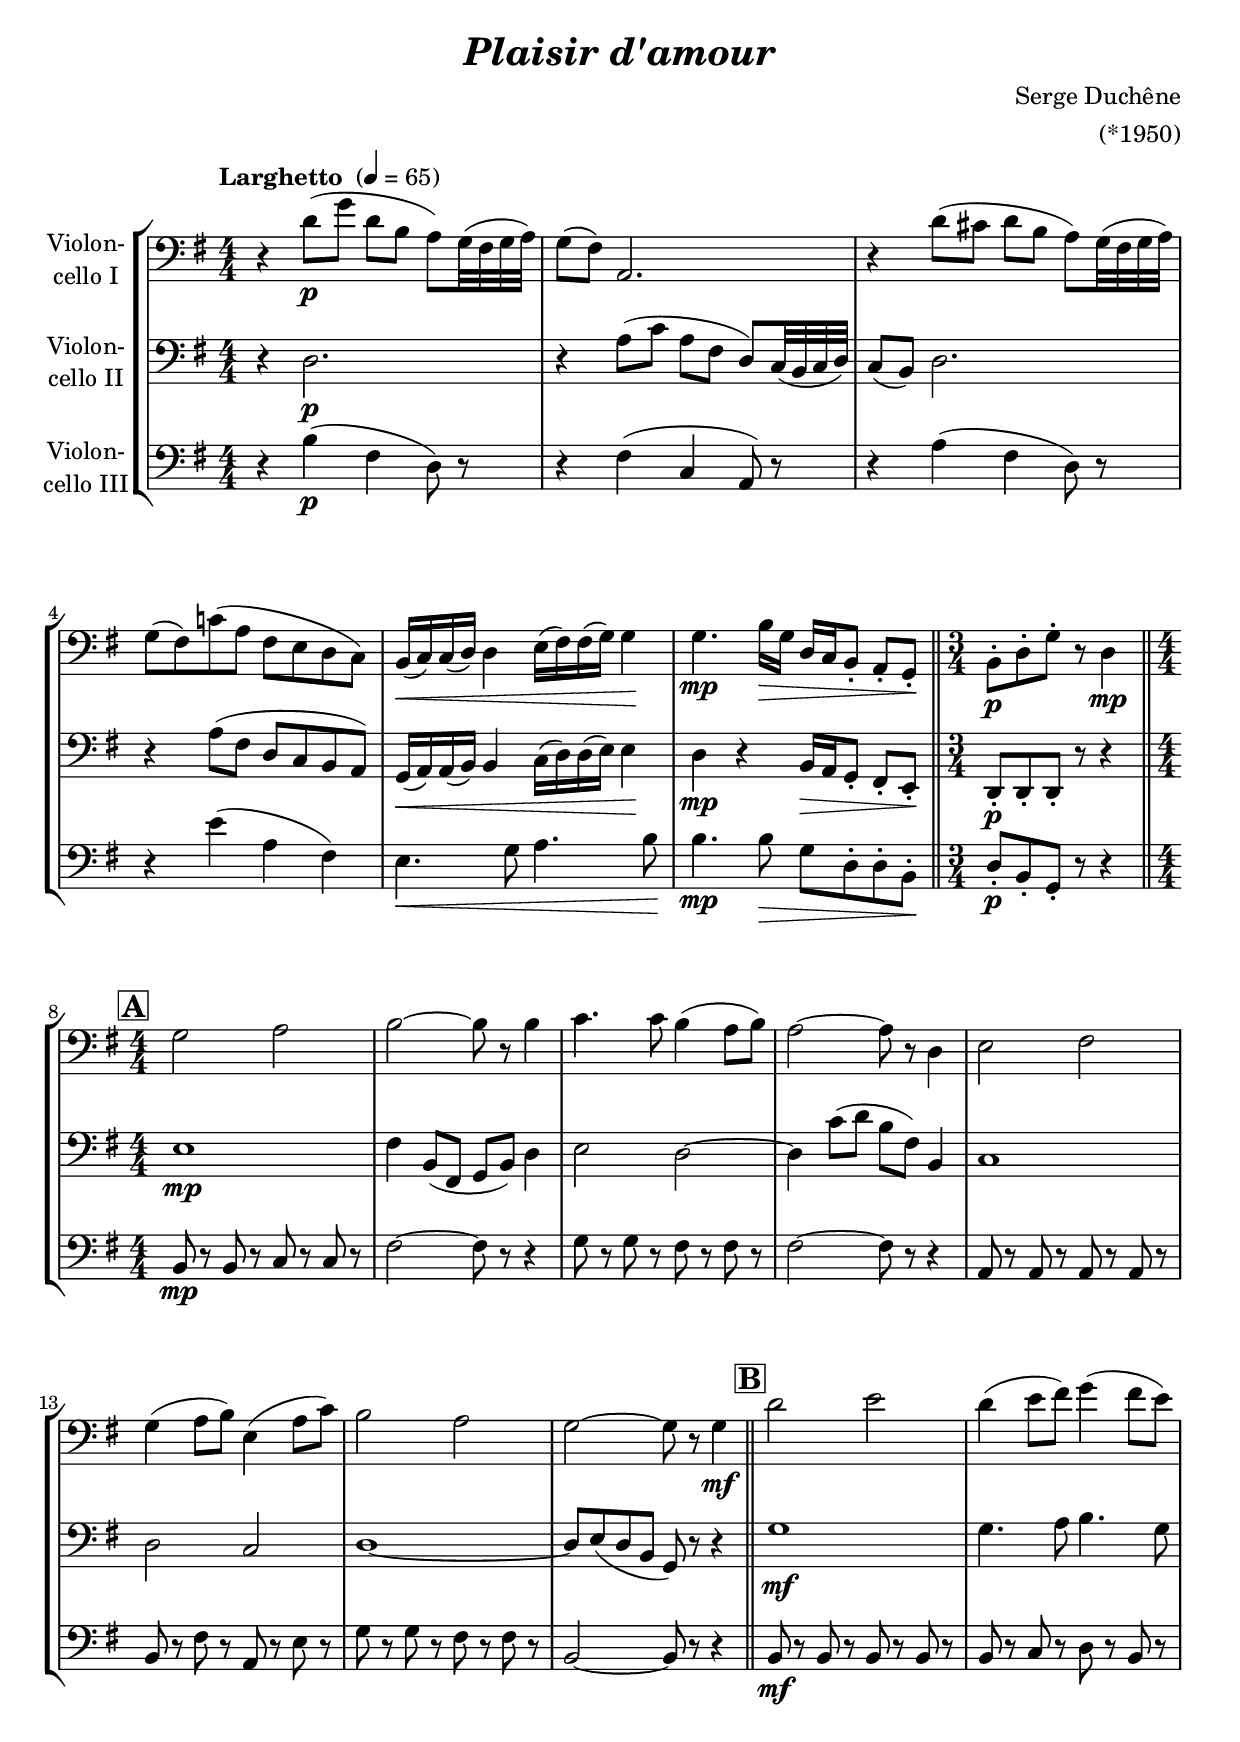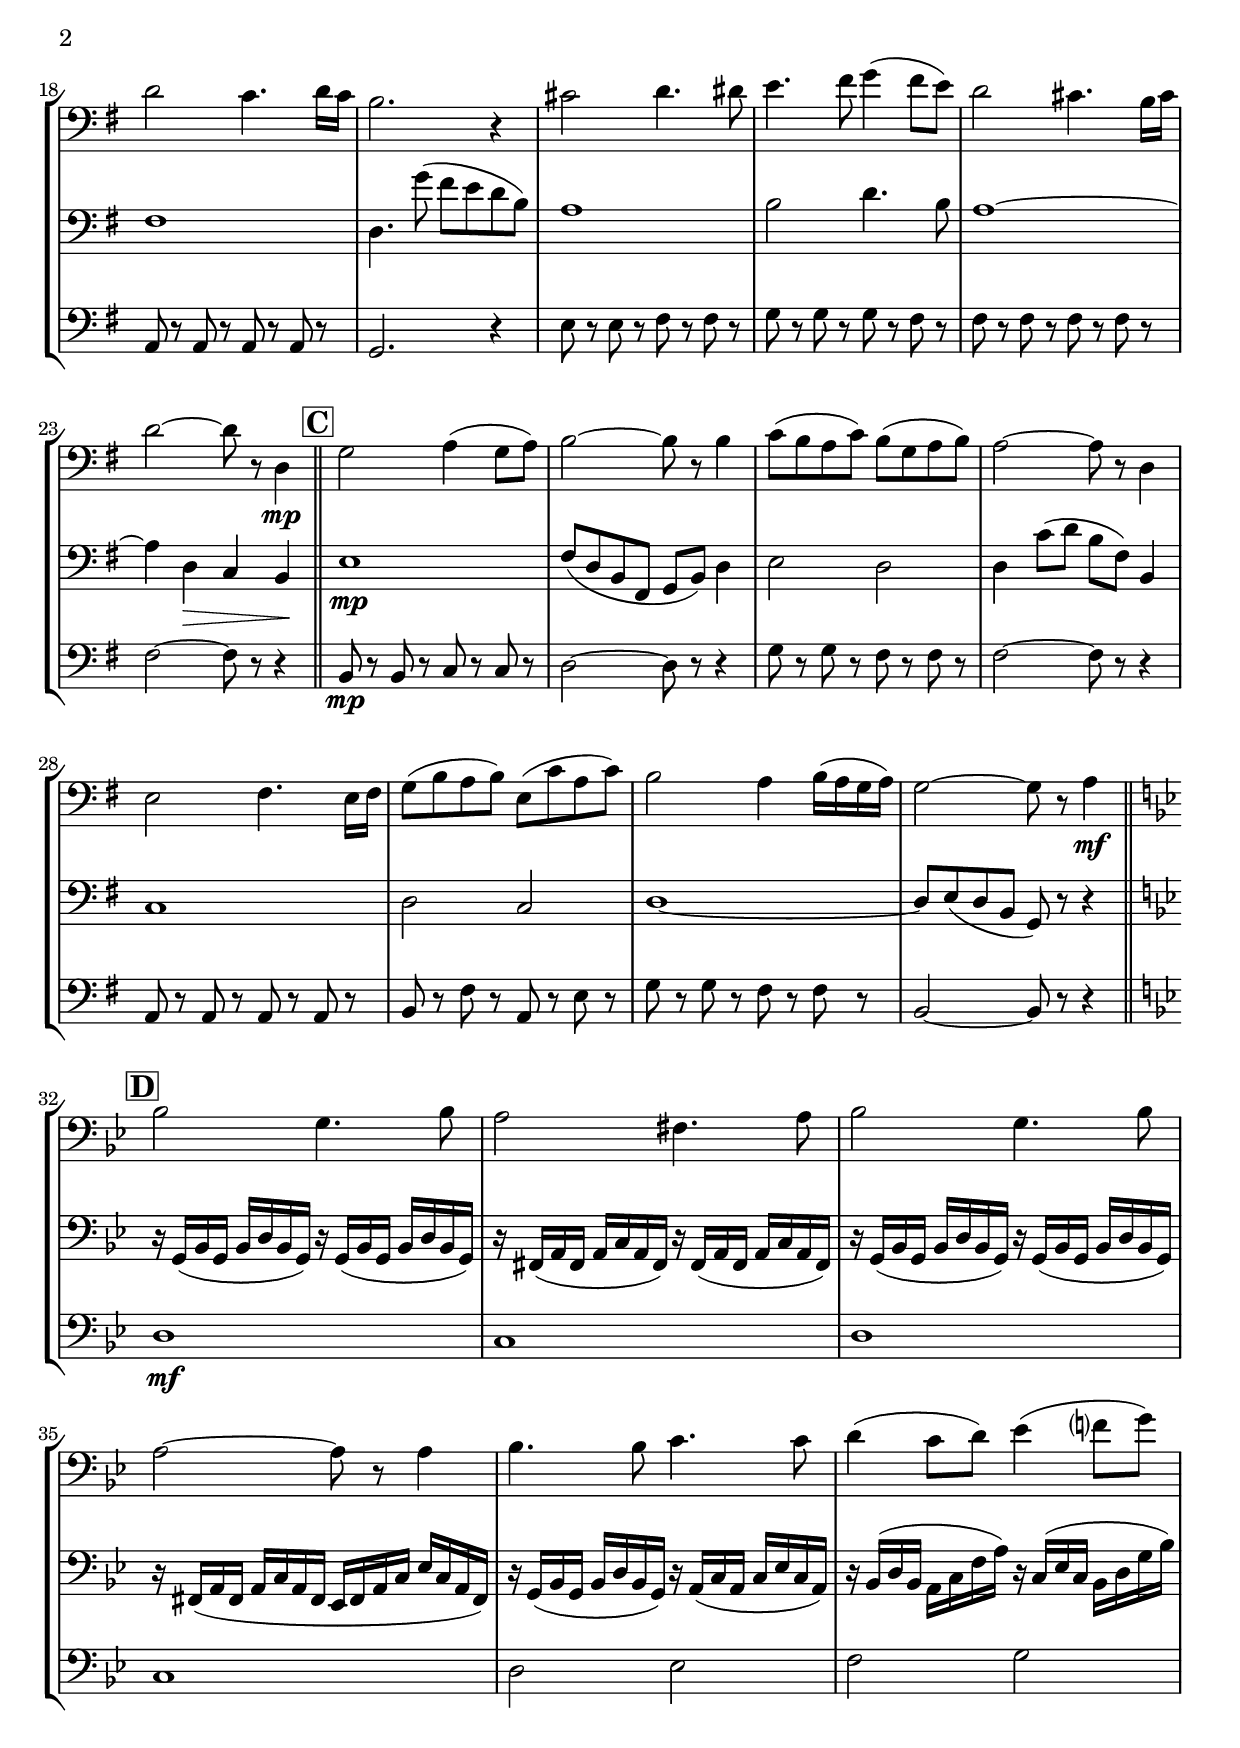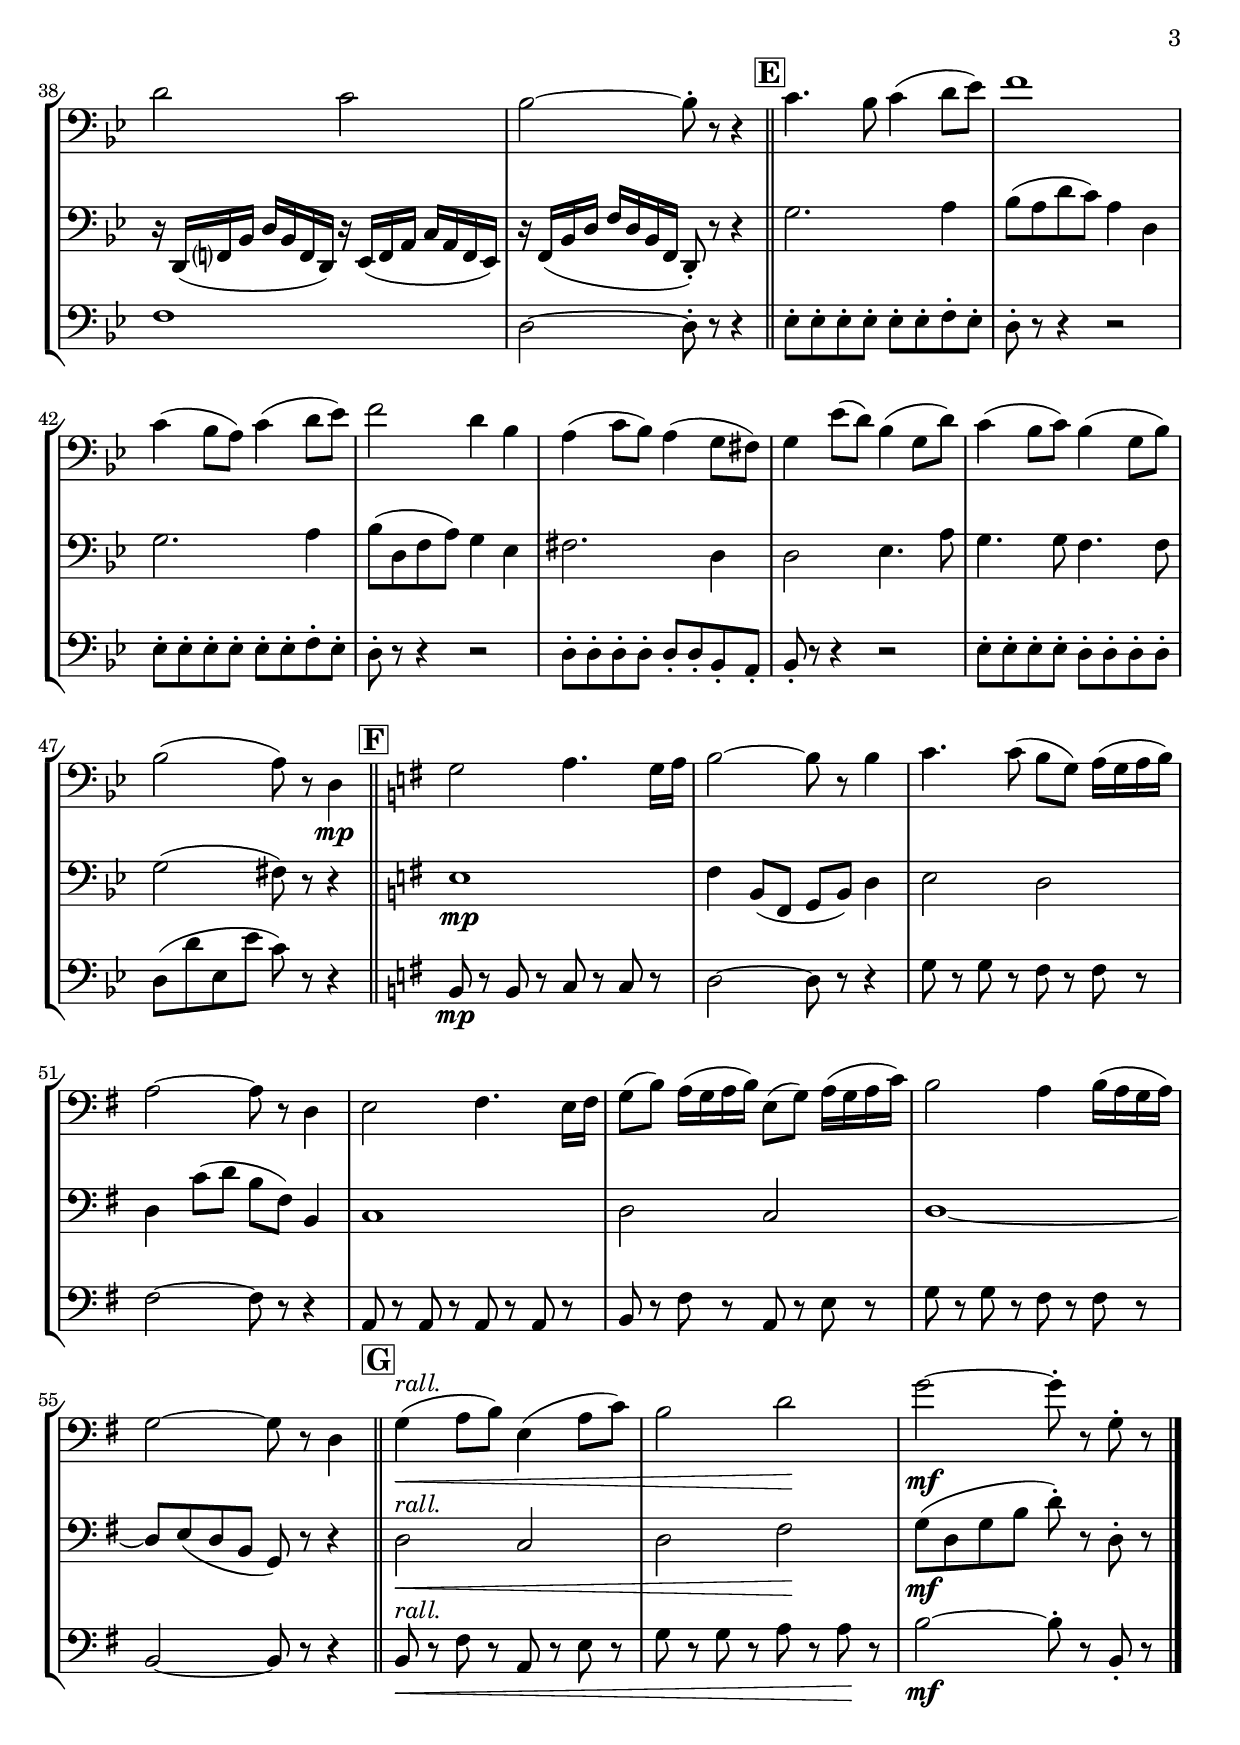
\version "2.18.2"
\include "deutsch.ly"

#(set-global-staff-size 21)

\header {
  title     = \markup \bold \italic "Plaisir d'amour"
  composer  = "Serge Duchêne"
  arranger  = "(*1950)"
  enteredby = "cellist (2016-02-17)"
%  piece     = ""
}

voiceconsts = {
  \key b \major
  \time 4/4
  \clef "bass"
  \tempo "Larghetto " 4=65
  \numericTimeSignature
  \compressFullBarRests
  \set tupletSpannerDuration = #(ly:make-moment 1 4)
  % Set default beaming for all staves
  %\set Timing.beamExceptions = #'()
  %\set Timing.baseMoment     = #(ly:make-moment 1 4)
  %\set Timing.beatStructure  = #'(1 1 1)
}

%mifl= "oboe"
mihi= "trumpet"
mist = "string ensemble 1"
%miva = "pizzicato strings"
%miba = "bassoon"
milo = "drawbar organ"
%miba = "harpsichord"
miba = "electric bass (finger)"

boxa = { \bar "||" \mark \markup \box \bold "A" \time 4/4 }
boxb = { \bar "||" \mark \markup \box \bold "B" }
boxc = { \bar "||" \mark \markup \box \bold "C" }
boxd = { \bar "||" \mark \markup \box \bold "D" \key b \minor }
boxe = { \bar "||" \mark \markup \box \bold "E" }
boxf = { \bar "||" \mark \markup \box \bold "F" \key b \major }
boxg = { \bar "||" \mark \markup \box \bold "G" }

rall = \markup \italic "rall."

va = \relative c'' {
  \voiceconsts

  r4 f8(\p b f d c) b32( a b c)
  b8( a) c,2.
  r4 f'8( e f d c) b32( a b c)
  b8( a) es'!( c a g f es)

  d16(\< es) es( f) f4 g16( a) a( b) b4\!
  b4.\mp d16\> b f es d8-. c-. b-.\! \bar "||" \time 3/4
  d-.\p f-. b-. r f4\mp \boxa
  b2 c
  d~ d8 r d4

  es4. es8 d4( c8 d)
  c2~ c8 r f,4
  g2 a
  b4( c8 d) g,4( c8 es)
  d2 c

  b~ b8 r b4\mf \boxb
  f'2 g
  f4( g8 a) b4( a8 g)
  f2 es4. f16 es
  d2. r4

  e2 f4. fis8
  g4. a8 b4( a8 g)
  f2 e4. d16 e
  f2~ f8 r f,4\mp \boxc
  b2 c4( b8 c)

  d2~ d8 r d4
  es8( d c es) d( b c d)
  c2~ c8 r f,4
  g2 a4. g16 a
  b8( d c d) g,( es' c es)

  d2 c4 d16( c b c)
  b2~ b8 r c4\mf \boxd
  des2 b4. des8

  c2 a4. c8
  des2 b4. des8

  c2~ c8 r c4
  des4. des8 es4. es8

  f4( es8 f) ges4( as?8 b)
  f2 es
  des~ des8-. r r4 \boxe

  es4. des8 es4( f8 ges)
  as1
  es4( des8 c) es4( f8 ges)
  as2 f4 des
  c( es8 des) c4( b8 a)

  b4 ges'8( f) des4( b8 f')
  es4( des8 es) des4( b8 des)
  des2( c8) r f,4\mp \boxf
  b2 c4. b16 c
  d2~ d8 r d4

  es4. es8( d b) c16( b c d)
  c2~ c8 r f,4
  g2 a4. g16 a
  b8( d) c16( b c d) g,8( b) c16( b c es)

  d2 c4 d16( c b c)
  b2~ b8 r f4 \boxg
  b(^\rall\< c8 d) g,4( c8 es)
  d2 f\!
  b~\mf b8-. r b,-. r \bar "|."
}

vb = \relative c' {
  \voiceconsts

  r4 f2.\p
  r4 c'8( es c a f) es32( d es f)
  es8( d) f2.
  r4 c'8( a f es d c)

  b16(\< c) c( d) d4 es16( f) f( g) g4\!
  f\mp r d16\> c b8-. a-. g-.\! \bar "||" \time 3/4
  f-.\p f-. f-. r r4 \boxa
  g'1\mp
  a4 d,8( a b d) f4

  g2 f~
  f4 es'8( f d a) d,4
  es1
  f2 es
  f1~

  f8 g( f d b) r r4 \boxb
  b'1\mf
  b4. c8 d4. b8
  a1
  f4. b'8( a g f d)

  c1
  d2 f4. d8
  c1~
  c4 f,\> es d\! \boxc
  g1\mp

  a8( f d a b d) f4
  g2 f
  f4 es'8( f d a) d,4
  es1
  f2 es

  f1~
  f8 g( f d b) r r4 \boxd
  r16 b( des b des f des b) r b( des b des f des b)

  r a( c a c es c a) r a( c a c es c a)
  r b( des b des f des b) r b( des b des f des b)

  r a( c a c es c a ges a c es ges es c a)
  r b( des b des f des b) r c( es c es ges es c)

  r des( f des c es as c) r es,( ges es des f b des)
  r f,,( as? des f des as f) r ges( as c es c as ges)
  r as( des f as f des as f8)-. r r4 \boxe

  b'2. c4
  des8( c f es) c4 f,
  b2. c4
  des8( f, as c) b4 ges
  a2. f4

  f2 ges4. c8
  b4. b8 as4. as8
  b2( a8) r r4 \boxf
  g1\mp
  a4 d,8( a b d) f4

  g2 f
  f4 es'8( f d a) d,4
  es1
  f2 es

  f1~
  f8 g( f d b) r r4 \boxg
  f'2^\rall\< es
  f a\!
  b8(\mf f b d f)-. r f,-. r \bar "|."
}

vc = \relative c'' {
  \voiceconsts

  r4 d(\p a f8) r
  r4 a( es c8) r
  r4 c'( a f8) r
  r4 g'( c, a)

  g4.\< b8 c4. d8\!
  d4.\mp d8\> b f-. f-. d-.\! \bar "||" \time 3/4
  f-.\p d-. b-. r r4 \boxa
  d8\mp r d r es r es r
  a2~ a8 r r4

  b8 r b r a r a r
  a2~ a8 r r4
  c,8 r c r c r c r
  d r a' r c, r g' r
  b r b r a r a r

  d,2~ d8 r r4 \boxb
  d8\mf r d r d r d r
  d r es r f r d r
  c r c r c r c r
  b2. r4

  g'8 r g r a r a r
  b r b r b r a r
  a r a r a r a r
  a2~ a8 r r4 \boxc
  d,8\mp r d r es r es r

  f2~ f8 r r4
  b8 r b r a r a r
  a2~ a8 r r4
  c,8 r c r c r c r
  d r a' r c, r g' r

  b r b r a r a r
  d,2~ d8 r r4 \boxd
  f1\mf

  es
  f

  es
  f2 ges

  as b
  as1
  f2~ f8-. r r4 \boxe

  ges8-. ges-. ges-. ges-. ges-. ges-. as-. ges-.
  f-. r r4 r2
  ges8-. ges-. ges-. ges-. ges-. ges-. as-. ges-.
  f-. r r4 r2
  f8-. f-. f-. f-. f-. f-. des-. c-.

  des-. r r4 r2
  ges8-. ges-. ges-. ges-. f-. f-. f-. f-.
  f( f' ges, ges' es) r r4 \boxf
  d,8\mp r d r es r es r
  f2~ f8 r r4

  b8 r b r a r a r
  a2~ a8 r r4
  c,8 r c r c r c r
  d r a' r c, r g' r

  b r b r a r a r
  d,2~ d8 r r4 \boxg
  d8^\rall\< r a' r c, r g' r
  b r b r c r c\! r
  d2~\mf d8-. r d,-. r \bar "|."
}


music = \new StaffGroup <<
      \new Staff {
        \set Staff.midiInstrument = \mist
        \set Staff.instrumentName = \markup \center-column { "Violon-" "cello I" }
        \transpose b g, { \va }
      }

      \new Staff {
        \set Staff.midiInstrument = \milo
        \set Staff.instrumentName = \markup \center-column { "Violon-" "cello II" }
        \transpose b g, { \vb }
      }

      \new Staff {
        \set Staff.midiInstrument = \miba
        \set Staff.instrumentName = \markup \center-column { "Violon-" "cello III" }
        \transpose b g, { \vc }
      }
>>

\book {
  \score {
   \music
    \layout {}
  }

  \score {
    \unfoldRepeats \music

    \midi {
      \context {
        \Score
      }
    }
  }
}
